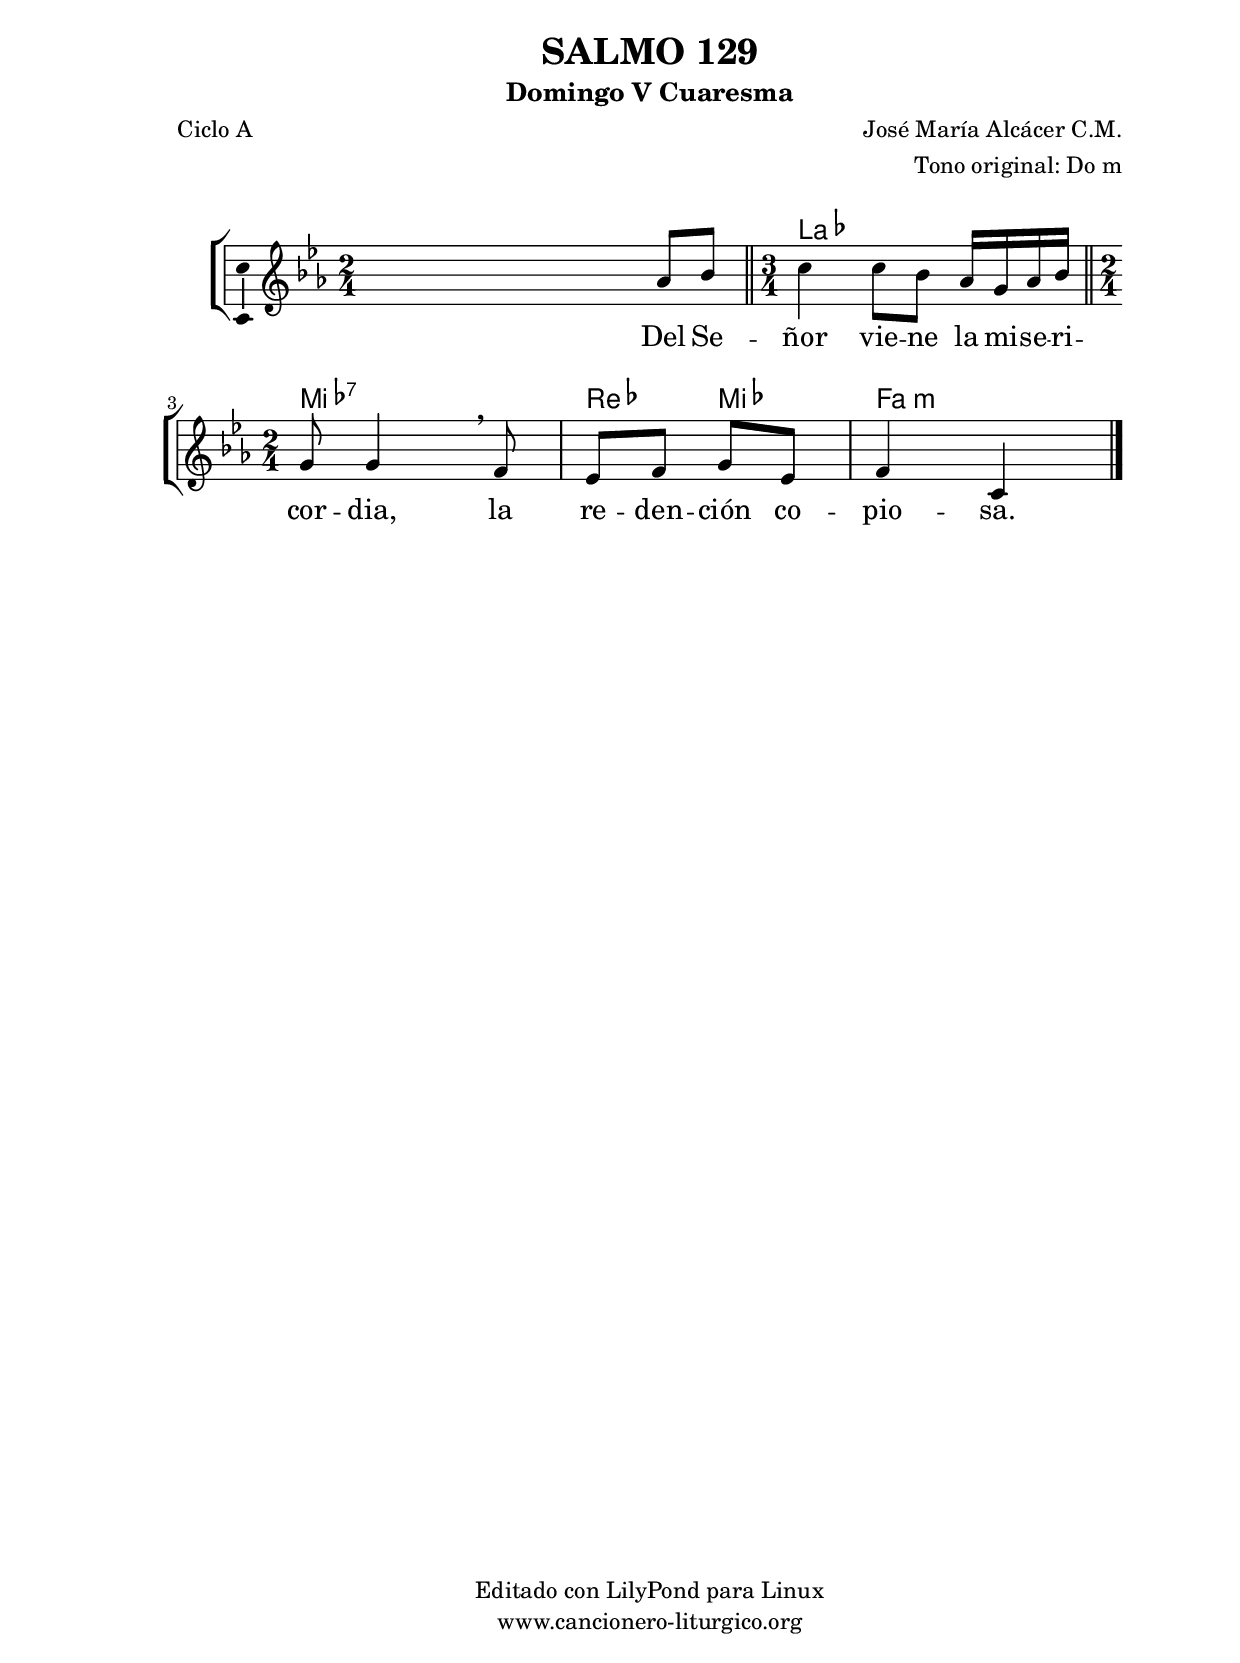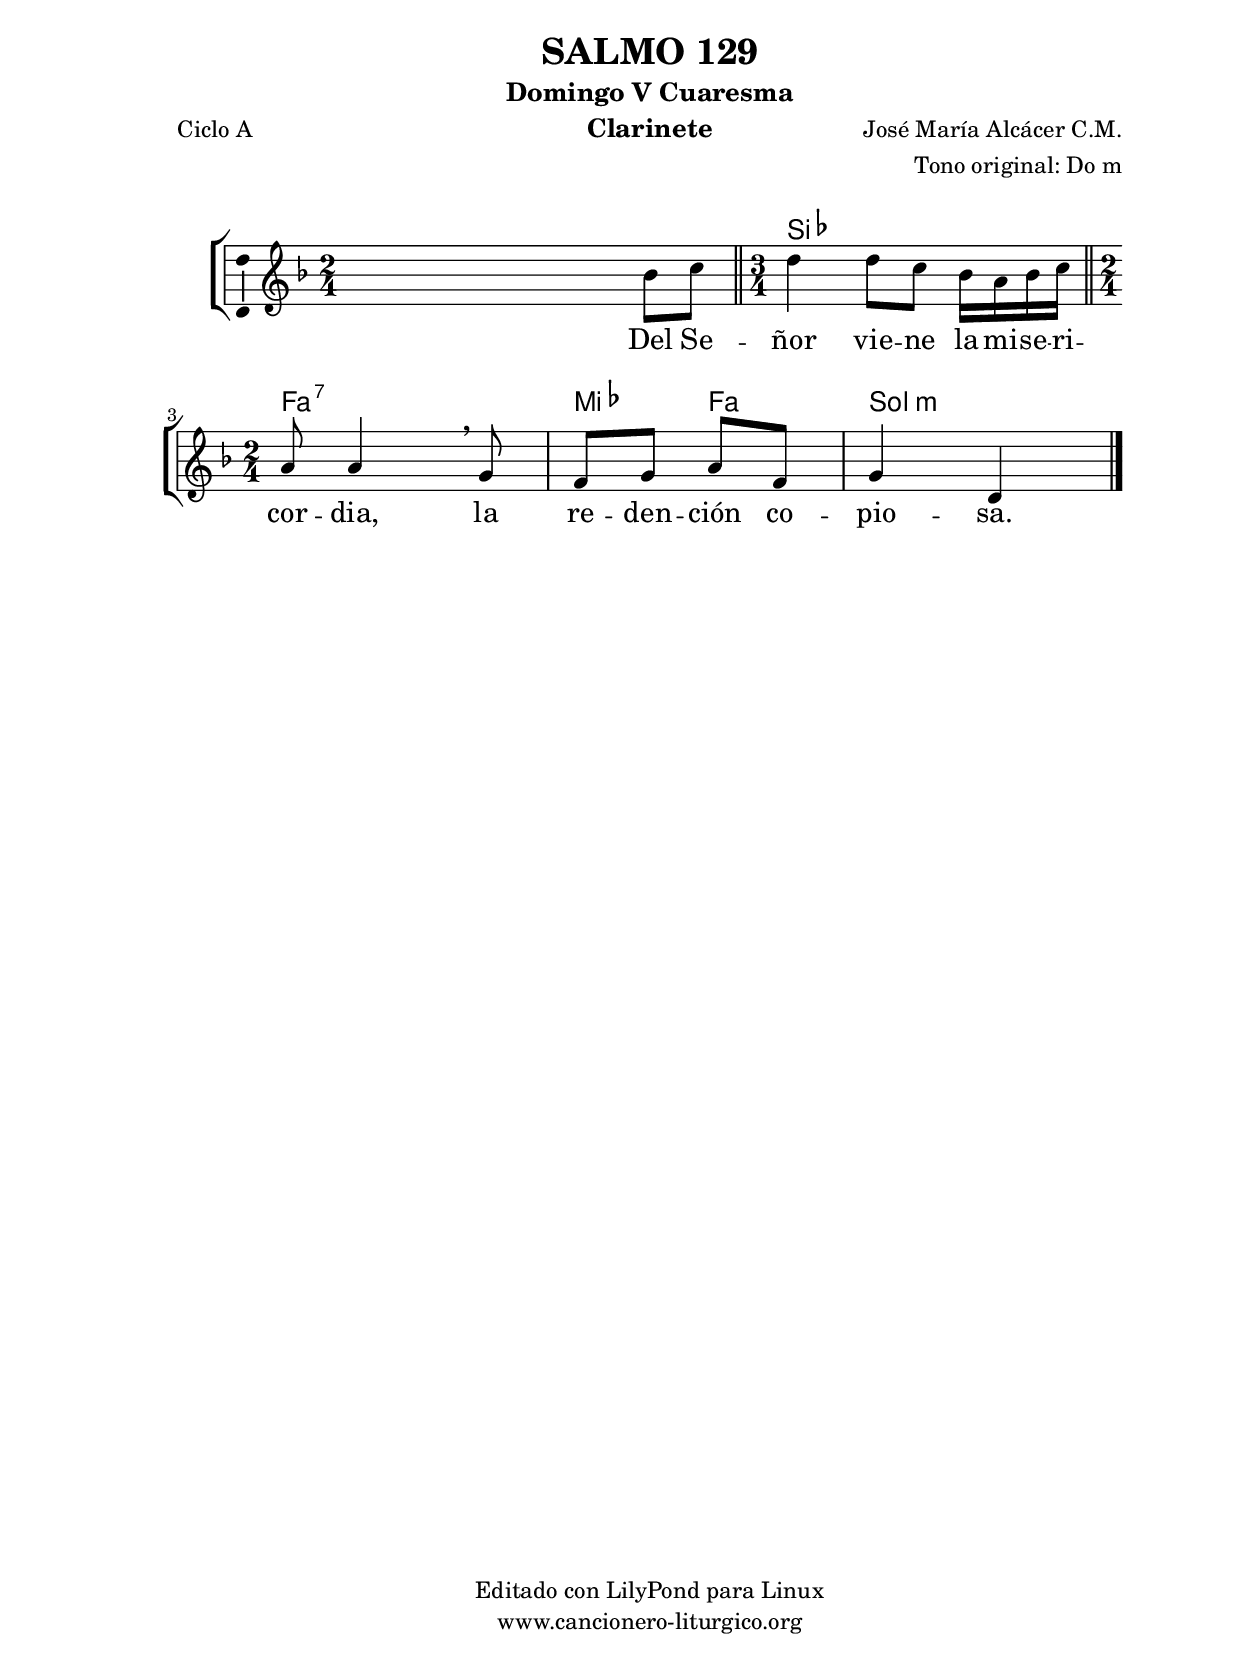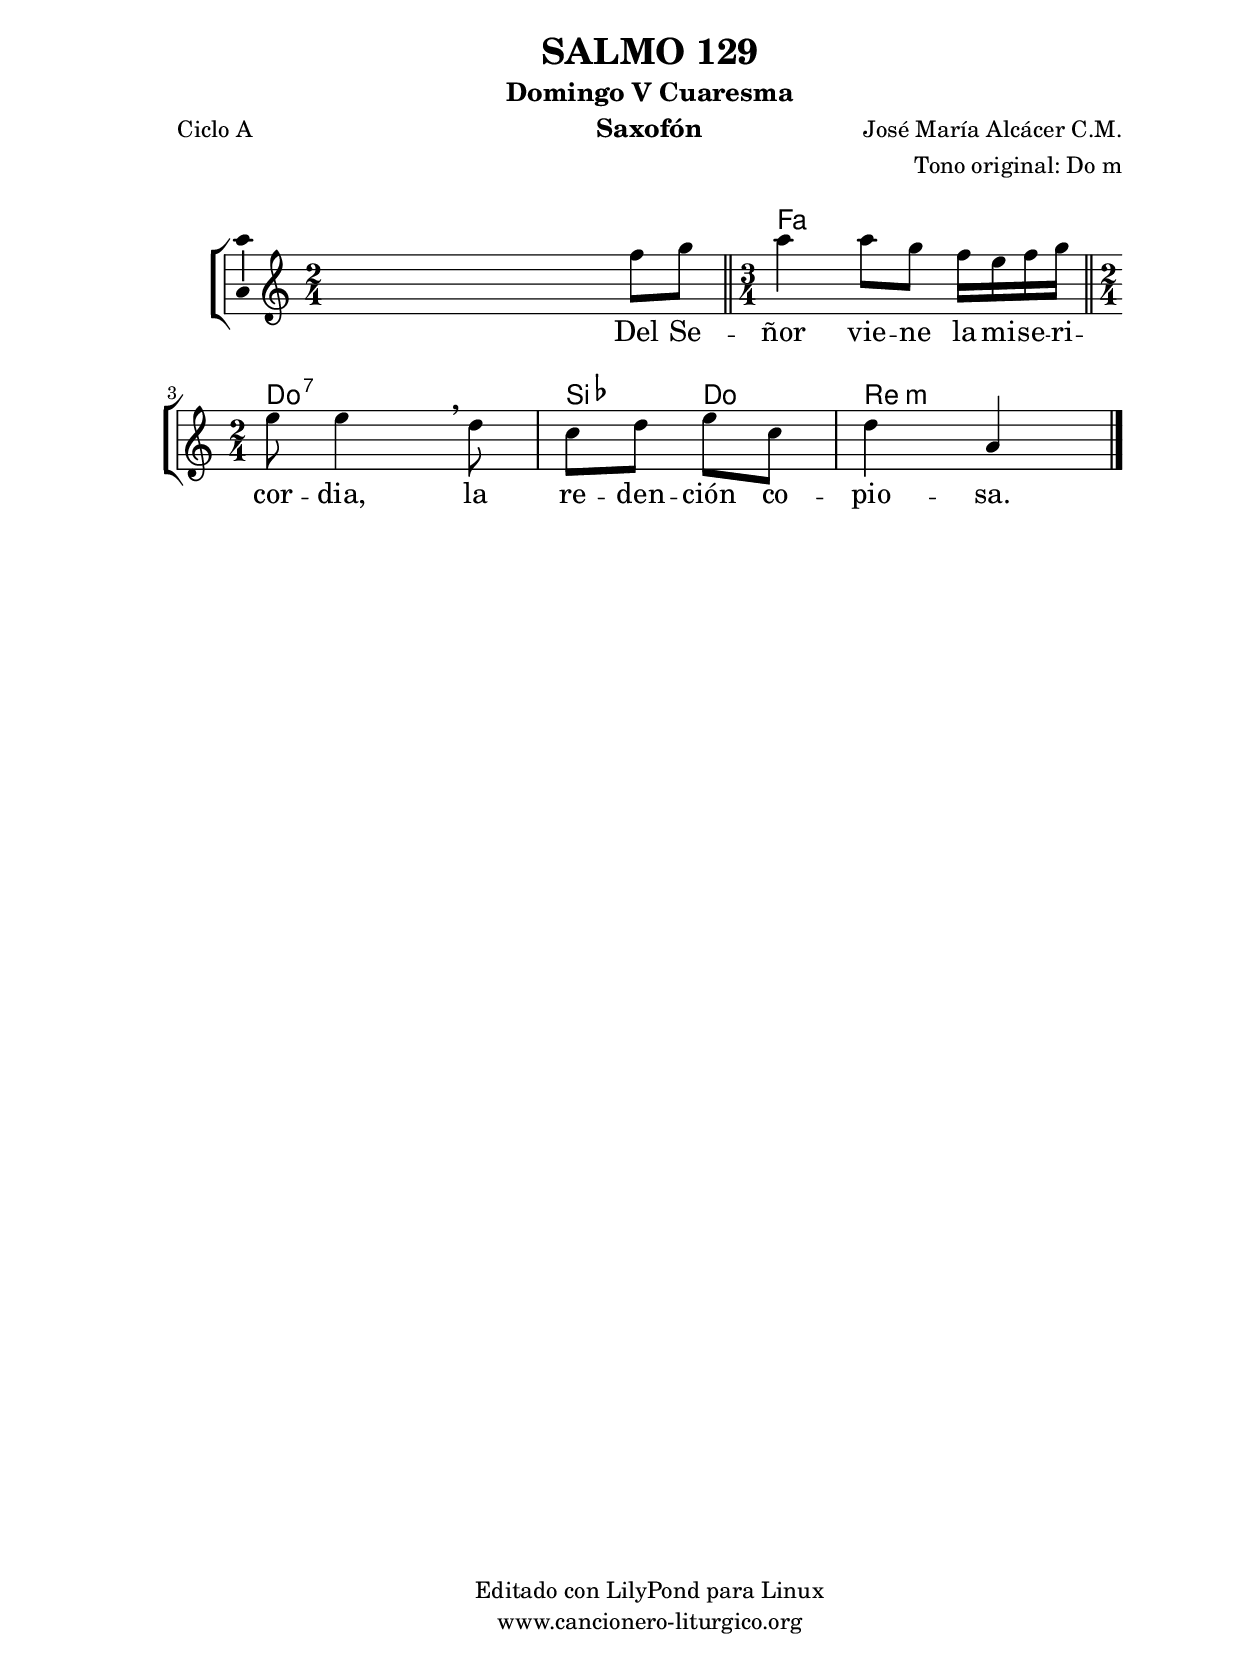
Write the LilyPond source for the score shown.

%
%para convertir .midi en .wav:
%timidity filename.midi -Ow -o finename.wav
%
%
%Para convertir de .wav a .mp3:
%lame -h -m j filename.wav
%
%
%para escuchar el midi:
%timidity nombrefichero.midi
%


%versión de lilypond para la que se ha escrito esta partitura:
\version "2.16.0"

	%Tamaño papel
	#(set-default-paper-size "a4")
	%Tamaño partitura
	#(set-global-staff-size 20)
	%No responde al pulsar sobre una nota
	#(ly:set-option 'point-and-click #f)

%parámetros del encabezamiento:
\header {
	title = "SALMO 129"
	subtitle = "Domingo V Cuaresma"
	composer = "José María Alcácer C.M."
	poet = "Ciclo A"
	meter = ""
	arranger = "Tono original: Do m"
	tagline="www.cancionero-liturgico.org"
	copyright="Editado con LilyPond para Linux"
	}

%parámetros asociados al papel:
\paper  {
	oddHeaderMarkup = \markup {\fill-line { \on-the-fly #not-first-page \fromproperty #'header:title \on-the-fly #not-first-page \fromproperty #'header:composer }}
	evenHeaderMarkup = \markup {\fill-line { \fromproperty #'header:composer \fromproperty #'header:title }}
	#(set-paper-size "a4")
	print-page-number = ##f
	first-page-number = 1
	print-first-page-number = ##f
%	head-separation = 3.0 \cm
	top-margin = 2.0 \cm
	bottom-margin = 0.5\cm
%%%	bottom-margin = -1.0\cm
	left-margin = 3.0 \cm
	line-width = 16.0 \cm 
	indent = 8\mm
	interscoreline = 2.\mm
	between-system-space = 15\mm
%	para que las partituras no llenen la hoja:
	ragged-bottom = ##t
%	idem para la última hoja:
	ragged-last-bottom = ##f
%	para que las partituras llenen el ancho del papel:
	ragged-last = ##f
	after-title-space = 2.5 \cm
%page-count=1
system-count=2

	%Flexible Vertical Spacing
%	markup-markup-spacing =
%	#'((basic-distance . 15) (minimum-distance . 15) (padding . 3))
	markup-system-spacing =
	#'((basic-distance . 15) (minimum-distance . 15) (padding . 3))
	system-system-spacing =
	#'((basic-distance . 15) (minimum-distance . 15) (padding . 3))
	score-system-spacing =
	#'((basic-distance . 15) (minimum-distance . 15) (padding . 5))
%	top-system-spacing = % header
%	#'((basic-distance . 8) (minimum-distance . 0) (padding . 3))
%	top-markup-spacing =
%	#'((basic-distance . 20) (minimum-distance . 20) (padding . 3))
	last-bottom-spacing = % footer
	#'((basic-distance . 5) (minimum-distance . 5) (padding . 3))
%	score-markup-spacing =
%	#'((basic-distance . 16) (minimum-distance . 13) (padding . 3))

	}


%parámetros que afectan a toda la partitura:
global =  {
	%clave de sol (G):
	\clef G
	%armadura:
%	\transpose c b
	\key c \minor
	\tempo 4=60
	\set Score.tempoHideNote = ##t
	}


acordes = {
	\italianChords
	\chordmode {
%	\transpose c b
{

s2
aes2. ees2:7 des4 ees f2:m

	}
	}
}


melodia = 
%	\transpose c b
{
	\relative c''{

\time 2/4

s4 aes8 bes

\bar "||"
\time 3/4
c4 c8 bes aes16 g aes bes

\bar "||"
\time 2/4
g8 g4 \breathe f8
ees8 f g ees
f4 c

	\bar "|."
	}
	}


texto = \lyricmode {
Del Se -- ñor vie -- ne la mi -- se -- ri -- cor -- dia,
la re -- den -- ción co -- pio -- sa.
	}


acordesStaff = \context ChordNames = acordesStaff <<
	\set chordChanges = ##t
	\acordes
	>>


vozStaff = \context Voice = vozStaff
\with {\consists "Ambitus_engraver"}
<<
%	\set Staff.instrumentName = ""
%	\set Staff.shortInstrumentName = ""
%	\set Staff.midiInstrument = #"clarinet"
%	\set Staff.midiInstrument = #"cello"
%	\set Staff.midiInstrument = #"flute"
	\set Staff.midiInstrument = #"electric guitar (jazz)"
%	\set Staff.midiInstrument = #"english horn"
%	\set Staff.midiInstrument = #"violin"
%	\set Staff.midiInstrument = #"glockenspiel"
	\set Staff.midiMinimumVolume = #0.7
	\set Staff.midiMaximumVolume = #0.9
	\global
	\melodia
	>>


textoStaff = \context Lyrics = textoStaff <<
	\lyricsto vozStaff \texto
	>>

\book {
	\score {
		\context ChoirStaff {
			\override StaffGroup.SystemStartBracket #'collapse-height = #1
			\override Score.SystemStartBar #'collapse-height = #1
			<<
			\acordesStaff
			\vozStaff
			\textoStaff
			>>
			}
		\layout {
	    		\context {
				\Lyrics
				\override LyricText #'font-size = #2
				}
	   		 \context {
				\Score
				%fontSize = #3
				\override StaffSymbol #'staff-space = #(magstep +3)
				%\override Beam #'thickness = #0.55
				%\override SpacingSpanner #'spacing-increment = #1.0
				%\override Slur #'height-limit = #1.5
				}
			}
		}
	\score {
		\unfoldRepeats
		\context ChoirStaff {
			<<
			\acordesStaff
			\vozStaff
			>>
			}
		\midi {
	  		\context {
	  			\Score
				tempoWholesPerMinute = #(ly:make-moment 70 4)
				}
			}
		}
	}

%Partitura para clarinete
#(define output-suffix "C")
\book {
	\header{
		instrument = "Clarinete"
		}
	\score {
		\context ChoirStaff {
			\override StaffGroup.SystemStartBracket #'collapse-height = #1
			\override Score.SystemStartBar #'collapse-height = #1
\transpose c d
			<<
			\acordesStaff
			\vozStaff
			\textoStaff
			>>
			}
		\layout {
	    		\context {
				\Lyrics
				\override LyricText #'font-size = #2
				}
	   		 \context {
				\Score
				%fontSize = #3
				\override StaffSymbol #'staff-space = #(magstep +3)
				%\override Beam #'thickness = #0.55
				%\override SpacingSpanner #'spacing-increment = #1.0
				%\override Slur #'height-limit = #1.5
				}
			}
		}
	}

%Partitura para saxofón
#(define output-suffix "S")
\book {
	\header{
		instrument = "Saxofón"
		}
	\score {
		\context ChoirStaff {
			\override StaffGroup.SystemStartBracket #'collapse-height = #1
			\override Score.SystemStartBar #'collapse-height = #1
\transpose c a
			<<
			\acordesStaff
			\vozStaff
			\textoStaff
			>>
			}
		\layout {
	    		\context {
				\Lyrics
				\override LyricText #'font-size = #2
				}
	   		 \context {
				\Score
				%fontSize = #3
				\override StaffSymbol #'staff-space = #(magstep +3)
				%\override Beam #'thickness = #0.55
				%\override SpacingSpanner #'spacing-increment = #1.0
				%\override Slur #'height-limit = #1.5
				}
			}
		}
	}

